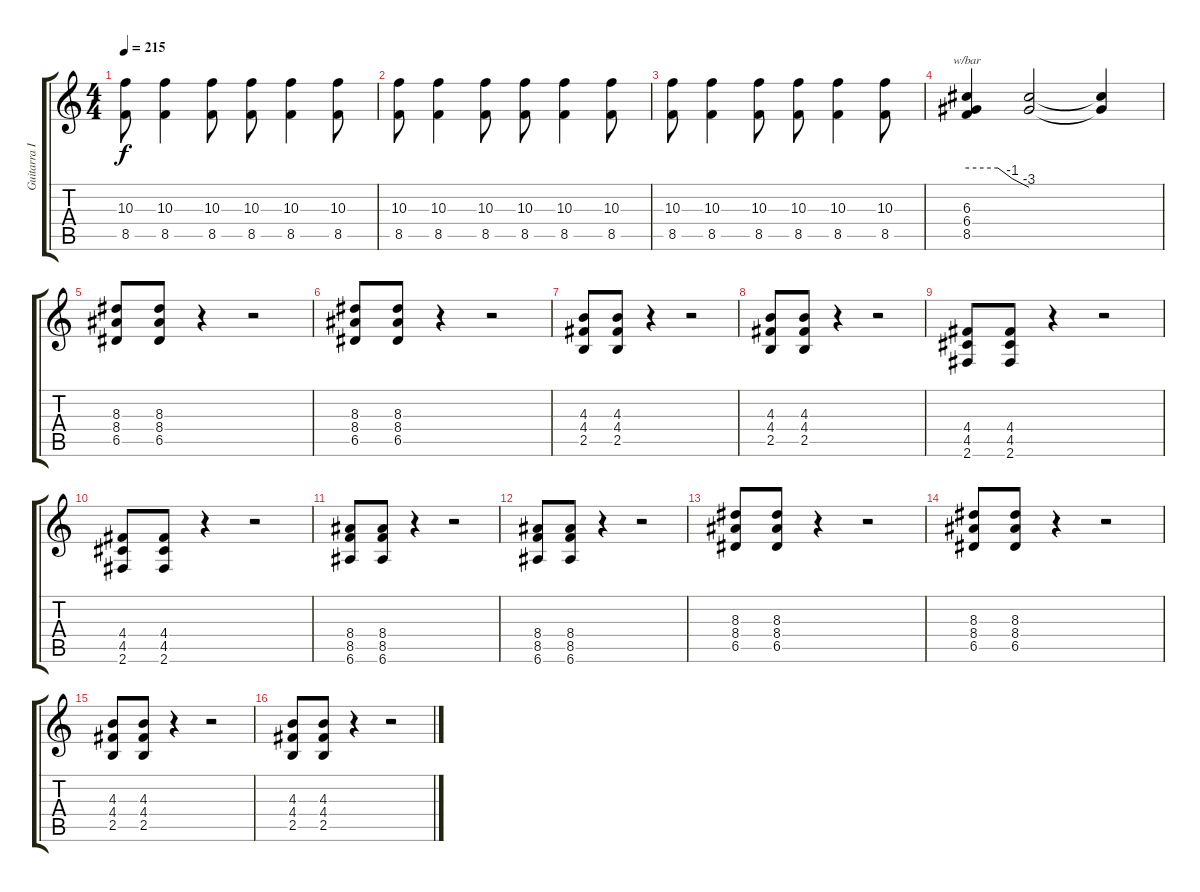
\track ("Guitarra II" "Guitarra I") {instrument overdrivenguitar}
\staff {score tabs}
\tuning (E4 B3 G3 D3 A2 E2) {hide}
\ts (4 4)
\tempo 215
\clef g2
\ks c
(10.3 8.5).8{dy f} (10.3 8.5).4 (10.3 8.5).8 (10.3 8.5).8 (10.3 8.5).4 (10.3 8.5).8 |
(10.3 8.5).8 (10.3 8.5).4 (10.3 8.5).8 (10.3 8.5).8 (10.3 8.5).4 (10.3 8.5).8 |
(10.3 8.5).8 (10.3 8.5).4 (10.3 8.5).8 (10.3 8.5).8 (10.3 8.5).4 (10.3 8.5).8 |
(6.3 6.4 8.5).4{tbe (custom default 0 0 30 0 44 -4 60 -12)} (6.3{t} 6.4{t}).2 (6.3{t} 6.4{t}).4 |
(8.3 8.4 6.5).8 (8.3 8.4 6.5).8 r.4 r.2 |
(8.3 8.4 6.5).8 (8.3 8.4 6.5).8 r.4 r.2 |
(4.3 4.4 2.5).8 (4.3 4.4 2.5).8 r.4 r.2 |
(4.3 4.4 2.5).8 (4.3 4.4 2.5).8 r.4 r.2 |
(4.4 4.5 2.6).8 (4.4 4.5 2.6).8 r.4 r.2 |
(4.4 4.5 2.6).8 (4.4 4.5 2.6).8 r.4 r.2 |
(8.4 8.5 6.6).8 (8.4 8.5 6.6).8 r.4 r.2 |
(8.4 8.5 6.6).8 (8.4 8.5 6.6).8 r.4 r.2 |
(8.3 8.4 6.5).8 (8.3 8.4 6.5).8 r.4 r.2 |
(8.3 8.4 6.5).8 (8.3 8.4 6.5).8 r.4 r.2 |
(4.3 4.4 2.5).8 (4.3 4.4 2.5).8 r.4 r.2 |
(4.3 4.4 2.5).8 (4.3 4.4 2.5).8 r.4 r.2
